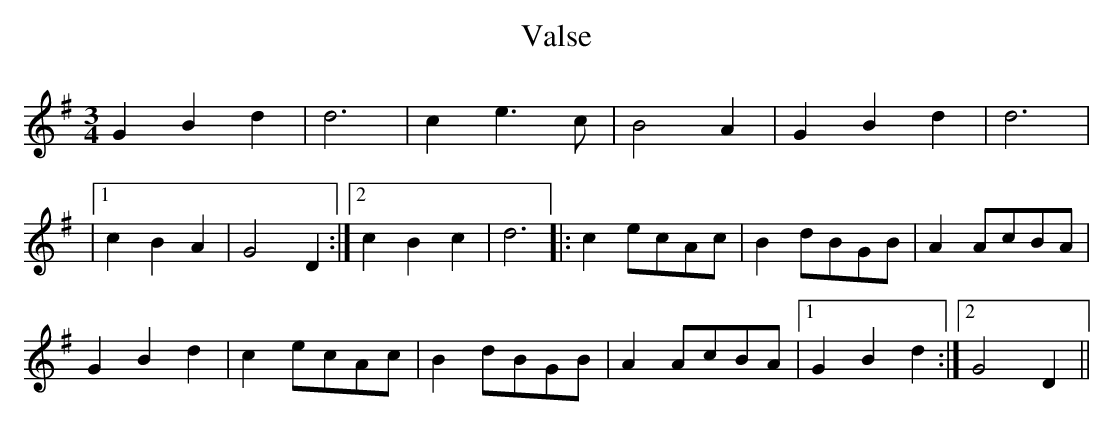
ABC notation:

X:1
T:Valse
M:3/4
L:1/4
K:G
GBd | d3 | ce>c | B2A | GBd | d3 |
|1 cBA | G2D :|2 cBc | d3|: ce/c/A/c/ | Bd/B/G/B/ | AA/c/B/A/ |
GBd | ce/c/A/c/ | Bd/B/G/B/ | AA/c/B/A/ |1 GBd :|2 G2D ||
